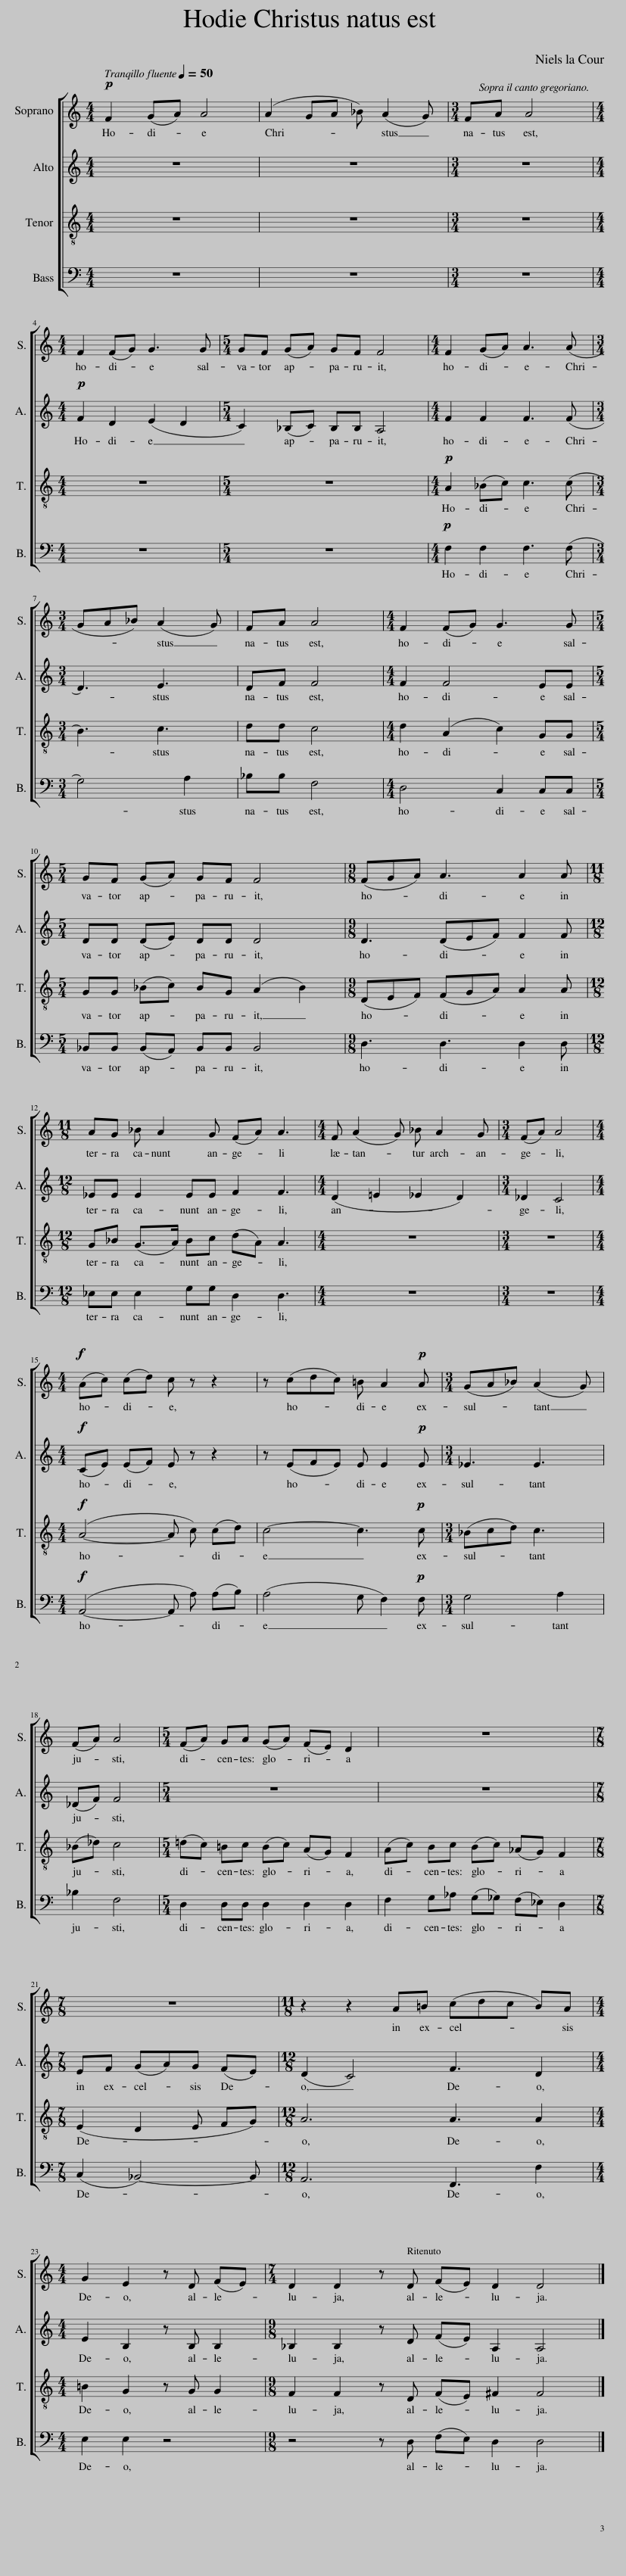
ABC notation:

X:1
%%score [ 1 2 3 4 ]
L:1/8
Q:1/4=50
M:4/4
I:linebreak $
K:C
V:1 treble
V:2 treble
V:3 treble-8
V:4 bass
V:1
!p! F2 (GA) A4 | (A2 GA _B) (A2 G) |[M:3/4] FA A4 |$[M:4/4] F2 (FG) G3 G |[M:5/4] GF (GA) GF F4 | %5
[M:4/4] F2 (GA) A3 (A |$[M:3/4] GA_B) (A2 G) | FA A4 |[M:4/4] F2 (FG) G3 G |$[M:5/4] GF (GA) GF F4 | %10
[M:9/8] (FGA) A3 A2 A |$[M:12/8] AG _B A2 G (FA) A3 |[M:4/4] F (A2 G) _B A2 G |[M:3/4] (FA) A4 |$[M:4/4]!f! (Ac) (cd) c z z2 | %15
 z (cdc) =B A2!p! A |[M:3/4] (GA_B) (A2 G) |$ (FA) A4 |[M:5/4] (FA) GA (GA) (FE) D2 | z10 |$ %20
[M:7/8] z7 |[M:12/8] z2 z2 A=B (cdc B)A |$[M:4/4] G2 E2 z D (FE) |[M:9/8] D2 D2 z[Q:1/4=50] D[Q:1/4=46] (F[Q:1/4=43]E)[Q:1/4=40] D2[Q:1/4=33] D4 |] %24
V:2
 z8 | z8 |[M:3/4] z6 |$[M:4/4]!p! F2 D2 (E2 D2 |[M:5/4] C2) (_B,C) B,B, A,4 | %5
[M:4/4] F2 F2 F3 (F |$[M:3/4] D3) E3 | DF F4 |[M:4/4] F2 F4 EE |$[M:5/4] DD (DE) DD D4 | %10
[M:9/8] D3 (DEF) F2 F |$[M:12/8] _EE E2 EE F2 F3 |[M:4/4] (D2 =E2 _E2 D2) |[M:3/4] _D2 C4 |$[M:4/4]!f! (CE) (EF) E z z2 | %15
 z (EFE) E E2!p! E |[M:3/4] _E3 E3 |$ (_DF) F4 |[M:5/4] z10 | z10 |$ %20
[M:7/8] EF (GA)G (FE) |[M:12/8] (D2 C4) F3 D2 |$[M:4/4] E2 B,2 z B, B,2 |[M:9/8] _B,2 B,2 z D (FE) A,2 A,4 |] %24
V:3
 z8 | z8 |[M:3/4] z6 |$[M:4/4] z8 |[M:5/4] z10 | %5
[M:4/4]!p! A2 (_Bc) c3 (c |$[M:3/4] B3) c3 | dd c4 |[M:4/4] d2 (A2 c2) GG |$[M:5/4] GG (_Bc) BG (A2 B2) | %10
[M:9/8] (DEF) (FGA) A2 A |$[M:12/8] G_B (G>A) Bc (dA) A3 |[M:4/4] z8 |[M:3/4] z6 |$[M:4/4]!f! (A4- A c) (cd) | %15
 c4- c3!p! c |[M:3/4] (_Bcd) c3 |$ (_B_d) c4 |[M:5/4] (=dc) =Bc (Bc) (AG) F2 | (Ac) Bc (Bc) (_AG) F2 |$ %20
[M:7/8] (E2 D2 E FG) |[M:12/8] A6 A3 A2 |$[M:4/4] =B2 G2 z G G2 |[M:9/8] F2 F2 z D (FE) ^F2 F4 |] %24
V:4
 z8 | z8 |[M:3/4] z6 |$[M:4/4] z8 |[M:5/4] z10 | %5
[M:4/4]!p! F,2 F,2 F,3 (F, |$[M:3/4] G,4) A,2 | _B,B, F,4 |[M:4/4] D,4 C,2 C,C, |$[M:5/4] _B,,B,, (B,,A,,) B,,B,, B,,4 | %10
[M:9/8] D,3 D,3 D,2 D, |$[M:12/8] _E,E, E,2 G,G, D,2 D,3 |[M:4/4] z8 |[M:3/4] z6 |$[M:4/4]!f! (A,,4- A,, A,) (A,B,) | %15
 (A,4 G, F,2)!p! F, |[M:3/4] G,4 A,2 |$ _B,2 F,4 |[M:5/4] D,2 D,D, D,2 D,2 D,2 | F,2 G,_A, (G,_G,) (F,_E,) D,2 |$ %20
[M:7/8] (C,2 _B,,4-) B,, |[M:12/8] A,,6 F,,3 F,2 |$[M:4/4] E,2 E,2 z4 |[M:9/8] z4 z D, (F,E,) D,2 D,4 |] %24
